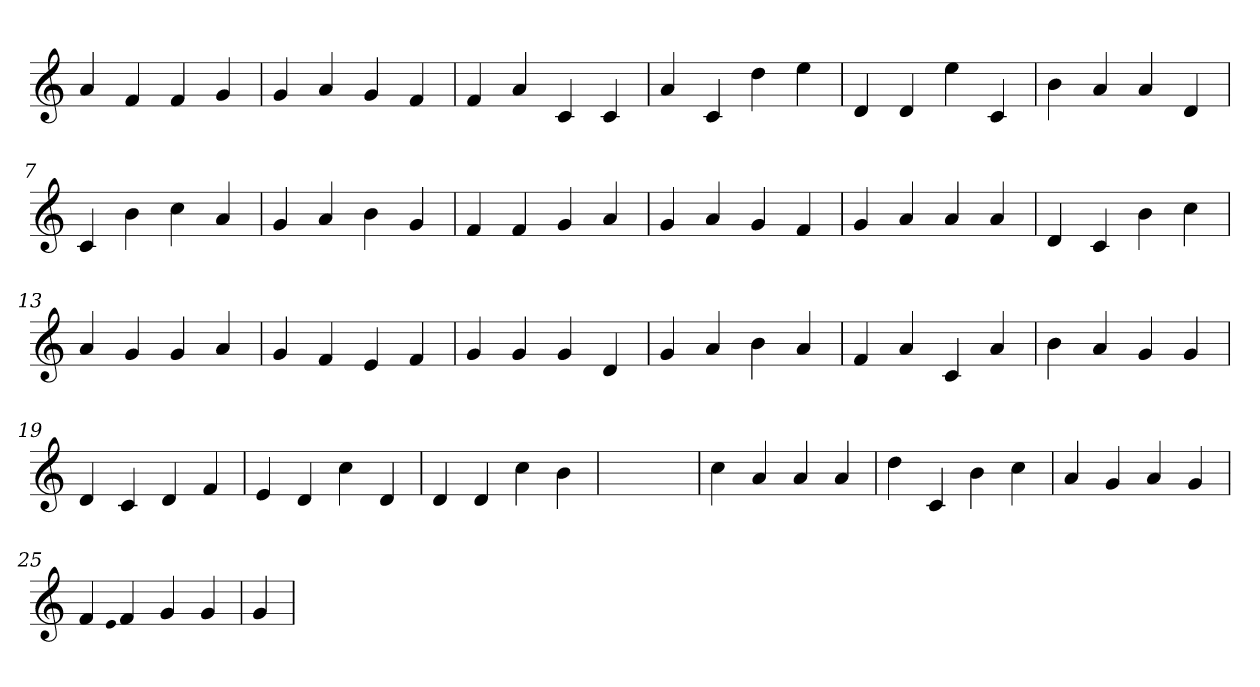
**kern
*part1
*staff1
*clefG2
=1
4a
4f
4f
4g
=2
4g
4a
4g
4f
=3
4f
4a
4c
4c
=4
4a
4c
4dd
4ee
=5
4d
4d
4ee
4c
=6
4b
4a
4a
4d
=7
4c
4b
4cc
4a
=8
4g
4a
4b
4g
=9
4f
4f
4g
4a
=10
4g
4a
4g
4f
=11
4g
4a
4a
4a
=12
4d
4c
4b
4cc
=13
4a
4g
4g
4a
=14
4g
4f
4e
4f
=15
4g
4g
4g
4d
=16
4g
4a
4b
4a
=17
4f
4a
4c
4a
=18
4b
4a
4g
4g
=19
4d
4c
4d
4f
=20
4e
4d
4cc
4d
=21
4d
4d
4cc
4b
=22
1ryy
=22
4cc
4a
4a
4a
=23
4dd
4c
4b
4cc
=24
4a
4g
4a
4g
=25
4f
qqe
4f
4g
4g
=26
4g
=
*-
